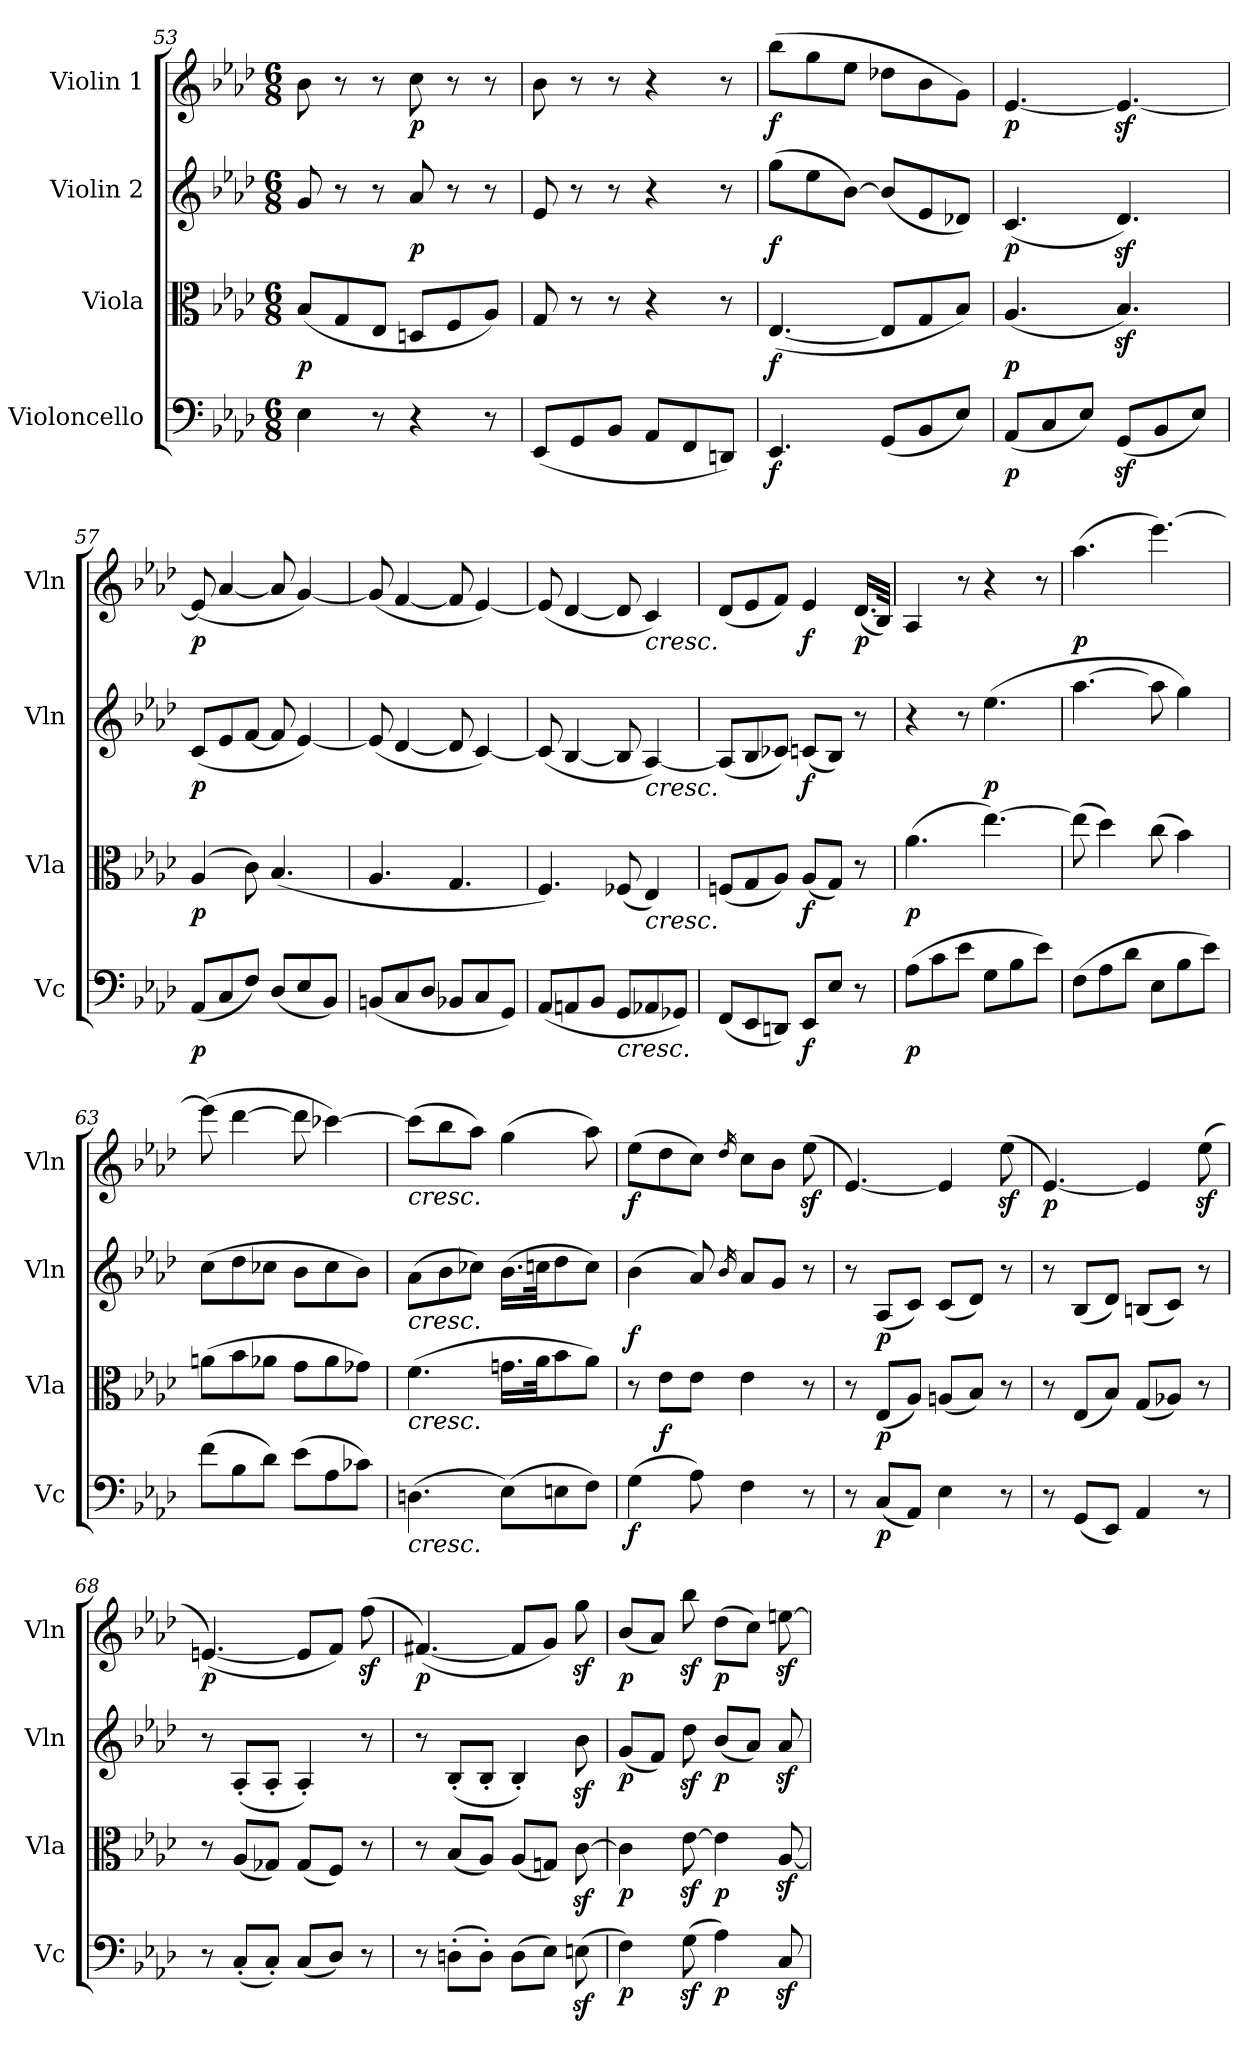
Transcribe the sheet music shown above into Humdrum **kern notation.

**kern	**dynam	**kern	**dynam	**kern	**dynam	**kern	**dynam
*part4	*part4	*part3	*part3	*part2	*part2	*part1	*part1
*staff4	*staff4	*staff3	*staff3	*staff2	*staff2	*staff1	*staff1
*I"Violoncello	*	*I"Viola	*	*I"Violin 2	*	*I"Violin 1	*
*I'Vc	*	*I'Vla	*	*I'Vln	*	*I'Vln	*
!!LO:LB:g=z
*clefF4	*	*clefC3	*	*clefG2	*	*clefG2	*
*k[b-e-a-d-]	*	*k[b-e-a-d-]	*	*k[b-e-a-d-]	*	*k[b-e-a-d-]	*
*M6/8	*	*M6/8	*	*M6/8	*	*M6/8	*
=53	=53	=53	=53	=53	=53	=53	=53
!	!	!	!LO:DY:b	!	!	!	!
4E-\	.	(8B-/L	p	8g/	.	8b-\	.
.	.	8G/	.	8r	.	8r	.
8r	.	8E-/J	.	8r	.	8r	.
!	!	!	!	!	!LO:DY:b	!	!LO:DY:b
4r	.	8Dn/L	.	8a-/	p	8cc\	p
.	.	8F/	.	8r	.	8r	.
8r	.	8A-/J)	.	8r	.	8r	.
=54	=54	=54	=54	=54	=54	=54	=54
(8EE-/L	.	8G/	.	8e-/	.	8b-\	.
8GG/	.	8r	.	8r	.	8r	.
8BB-/J	.	8r	.	8r	.	8r	.
8AA-/L	.	4r	.	4r	.	4r	.
8FF/	.	.	.	.	.	.	.
8DDn/J)	.	8r	.	8r	.	8r	.
=55	=55	=55	=55	=55	=55	=55	=55
!	!LO:DY:b	!	!LO:DY:b	!	!LO:DY:b	!	!LO:DY:b
4.EE-/	f	([4.E-/	f	(8gg\L	f	(8bb-\L	f
.	.	.	.	8ee-\	.	8gg\	.
.	.	.	.	[8b-\J)	.	8ee-\J	.
(8GG/L	.	8E-/L]	.	(8b-/L]	.	8dd-X\L	.
8BB-/	.	8G/	.	8e-/	.	8b-\	.
8E-/J)	.	8B-/J)	.	8d-X/J)	.	8g\J)	.
!!LO:LB:g=z
=56	=56	=56	=56	=56	=56	=56	=56
!	!LO:DY:b	!	!LO:DY:b	!	!LO:DY:b	!	!LO:DY:b
(8AA-/L	p	(4.A-/	p	(4.c/	p	[4.e-/	p
8C/	.	.	.	.	.	.	.
8E-/J)	.	.	.	.	.	.	.
(8GGz</L	.	4.B-z</)	.	4.d-z</)	.	4.e-z</_	.
8BB-/	.	.	.	.	.	.	.
8E-/J)	.	.	.	.	.	.	.
=57	=57	=57	=57	=57	=57	=57	=57
!	!LO:DY:b	!	!LO:DY:b	!	!LO:DY:b	!	!LO:DY:b
(8AA-/L	p	(4A-/	p	(8c/L	p	(8e-/]	p
8C/	.	.	.	8e-/	.	[4a-/	.
8F/J)	.	8c\)	.	[8f/J	.	.	.
(8D-/L	.	(4.B-/	.	8f/]	.	8a-/]	.
8E-/	.	.	.	[4e-/)	.	[4g/)	.
8BB-/J)	.	.	.	.	.	.	.
=58	=58	=58	=58	=58	=58	=58	=58
(8BBn/L	.	4.A-/	.	(8e-/]	.	(8g/]	.
8C/	.	.	.	[4d-/	.	[4f/	.
8D-/J	.	.	.	.	.	.	.
8BB-X/L	.	4.G/	.	8d-/]	.	8f/]	.
8C/	.	.	.	[4c/)	.	[4e-/)	.
8GG/J)	.	.	.	.	.	.	.
=59	=59	=59	=59	=59	=59	=59	=59
(8AA-/L	.	4.F/)	.	(8c/]	.	(8e-/]	.
8AAn/	.	.	.	[4B-/	.	[4d-/	.
8BB-/J	.	.	.	.	.	.	.
!LO:TX:b:i:t=cresc.	!	!	!	!	!	!	!
8GG/L	.	(8F-X/	.	8B-/]	.	8d-/]	.
!	!	!	!	!	!	!LO:TX:b:i:t=cresc.	!
!	!	!	!	!LO:TX:b:i:t=cresc.	!	!	!
!	!	!LO:TX:b:i:t=cresc.	!	!	!	!	!
8AA-X/	.	4E-/)	.	[4A-/)	.	4c/)	.
8GG-X/J)	.	.	.	.	.	.	.
=60	=60	=60	=60	=60	=60	=60	=60
(8FF/L	.	(8Fn/L	.	(8A-/L]	.	(8d-/L	.
8EE-/	.	8G/	.	8B-/	.	8e-/	.
8DDn/J)	.	8A-/J)	.	8c-X/J)	.	8f/J)	.
!	!LO:DY:b	!	!LO:DY:b	!	!LO:DY:b	!	!LO:DY:b
8EE-/L	f	(8A-/L	f	(8cn/L	f	4e-/	f
8E-/J	.	8G/J)	.	8B-/J)	.	.	.
!	!	!	!	!	!	!	!LO:DY:b
8r	.	8r	.	8r	.	(16.d-/LL	p
.	.	.	.	.	.	32B-/JJk)	.
=61	=61	=61	=61	=61	=61	=61	=61
!	!LO:DY:b	!	!LO:DY:b	!	!	!	!
(8A-\L	p	(4.a-\	p	4r	.	4A-/	.
8c\	.	.	.	.	.	.	.
8e-\J	.	.	.	8r	.	8r	.
!	!	!	!	!	!LO:DY:b	!	!
8G\L	.	[4.ee-\)	.	(4.ee-\	p	4r	.
8B-\	.	.	.	.	.	.	.
8e-\J)	.	.	.	.	.	8r	.
=62	=62	=62	=62	=62	=62	=62	=62
!	!	!	!	!	!	!	!LO:DY:b
(8F\L	.	(8ee-\]	.	[4.aa-\	.	(4.aa-\	p
8A-\	.	4dd-\)	.	.	.	.	.
8d-\J	.	.	.	.	.	.	.
8E-\L	.	(8cc\	.	8aa-\]	.	[4.eee-\)	.
8B-\	.	4b-\)	.	4gg\)	.	.	.
8e-\J)	.	.	.	.	.	.	.
!!LO:LB:g=z
=63	=63	=63	=63	=63	=63	=63	=63
(8f\L	.	(8an\L	.	(8cc\L	.	(8eee-\]	.
8B-\	.	8b-\	.	8dd-\	.	[4ddd-\	.
8d-\J)	.	8a-X\J	.	8cc-X\J	.	.	.
(8e-\L	.	8g\L	.	8b-\L	.	8ddd-\]	.
8A-\	.	8a-\	.	8cc-\	.	[4ccc-X\)	.
8c-X\J)	.	8g-X\J)	.	8b-\J)	.	.	.
=64	=64	=64	=64	=64	=64	=64	=64
!	!	!	!	!	!	!LO:TX:b:i:t=cresc.	!
!	!	!	!	!LO:TX:b:i:t=cresc.	!	!	!
!	!	!LO:TX:b:i:t=cresc.	!	!	!	!	!
!LO:TX:b:i:t=cresc.	!	!	!	!	!	!	!
(4.Dn\	.	(4.f\	.	(8a-\L	.	(8ccc-\L]	.
.	.	.	.	8b-\	.	8bb-\	.
.	.	.	.	8cc-X\J)	.	8aa-\J)	.
(8E-\L)	.	16.gn\LL	.	(16.b-\LL	.	(4gg\	.
.	.	32a-\JK	.	32ccn\JK	.	.	.
8En\	.	8b-\	.	8dd-\	.	.	.
8F\J)	.	8a-\J)	.	8cc\J)	.	8aa-\)	.
=65	=65	=65	=65	=65	=65	=65	=65
!	!LO:DY:b	!	!	!	!LO:DY:b	!	!LO:DY:b
(4G\	f	8r	.	(4b-\	f	(8ee-\L	f
!	!	!	!LO:DY:b	!	!	!	!
.	.	8e-\L	f	.	.	8dd-\	.
8A-\)	.	8e-\J	.	8a-/)	.	8cc\J)	.
.	.	.	.	16qb-/	.	16qdd-/	.
4F\	.	4e-\	.	8a-/L	.	8cc\L	.
.	.	.	.	8g/J	.	8b-\J	.
8r	.	8r	.	8r	.	(8ee-z<\	.
!!LO:PB:g=z
=66	=66	=66	=66	=66	=66	=66	=66
8r	.	8r	.	8r	.	[4.e-/)	.
!	!LO:DY:b	!	!LO:DY:b	!	!LO:DY:b	!	!
(8C/L	p	(8E-/L	p	(8A-/L	p	.	.
8AA-/J)	.	8A-/J)	.	8c/J)	.	.	.
4E-\	.	(8An/L	.	(8c/L	.	4e-/]	.
.	.	8B-/J)	.	8d-/J)	.	.	.
8r	.	8r	.	8r	.	(8ee-z<\	.
=67	=67	=67	=67	=67	=67	=67	=67
!	!	!	!	!	!	!	!LO:DY:b
8r	.	8r	.	8r	.	[4.e-/)	p
(8GG/L	.	(8E-/L	.	(8B-/L	.	.	.
8EE-/J)	.	8B-/J)	.	8d-/J)	.	.	.
4AA-/	.	(8G/L	.	(8Bn/L	.	4e-/]	.
.	.	8A-X/J)	.	8c/J)	.	.	.
8r	.	8r	.	8r	.	(8ee-z<\	.
=68	=68	=68	=68	=68	=68	=68	=68
!	!	!	!	!	!	!	!LO:DY:b
8r	.	8r	.	8r	.	([4.en/)	p
(8C'/L	.	(8A-/L	.	(8A-'/L	.	.	.
8C'/J)	.	8G-X/J)	.	8A-'/J	.	.	.
(8C/L	.	(8G-/L	.	4A-'/)	.	8e/L]	.
8D-/J)	.	8F/J)	.	.	.	8f/J)	.
8r	.	8r	.	8r	.	(8ffz<\	.
=69	=69	=69	=69	=69	=69	=69	=69
!	!	!	!	!	!	!	!LO:DY:b
8r	.	8r	.	8r	.	([4.f#X/)	p
(8Dn'\L	.	(8B-/L	.	(8B-'/L	.	.	.
8D'\J)	.	8A-/J)	.	8B-'/J	.	.	.
(8D\L	.	(8A-/L	.	4B-'/)	.	8f#/L]	.
8E-\J)	.	8Gn/J)	.	.	.	8g/J)	.
(8Enz<\	.	[8cz<\	.	8b-z<\	.	8ggz<\	.
=70	=70	=70	=70	=70	=70	=70	=70
!	!LO:DY:b	!	!LO:DY:b	!	!LO:DY:b	!	!LO:DY:b
4F\)	p	4c\]	p	(8g/L	p	(8b-/L	p
.	.	.	.	8f/J)	.	8a-/J)	.
(8Gz<\	.	[8e-z<\	.	8dd-z<\	.	8bb-z<\	.
!	!LO:DY:b	!	!LO:DY:b	!	!LO:DY:b	!	!LO:DY:b
4A-\)	p	4e-\]	p	(8b-/L	p	(8dd-\L	p
.	.	.	.	8a-/J)	.	8cc\J)	.
8Cz</	.	[8A-z</	.	8a-z</	.	[8eenz<\	.
=	=	=	=	=	=	=	=
*-	*-	*-	*-	*-	*-	*-	*-
